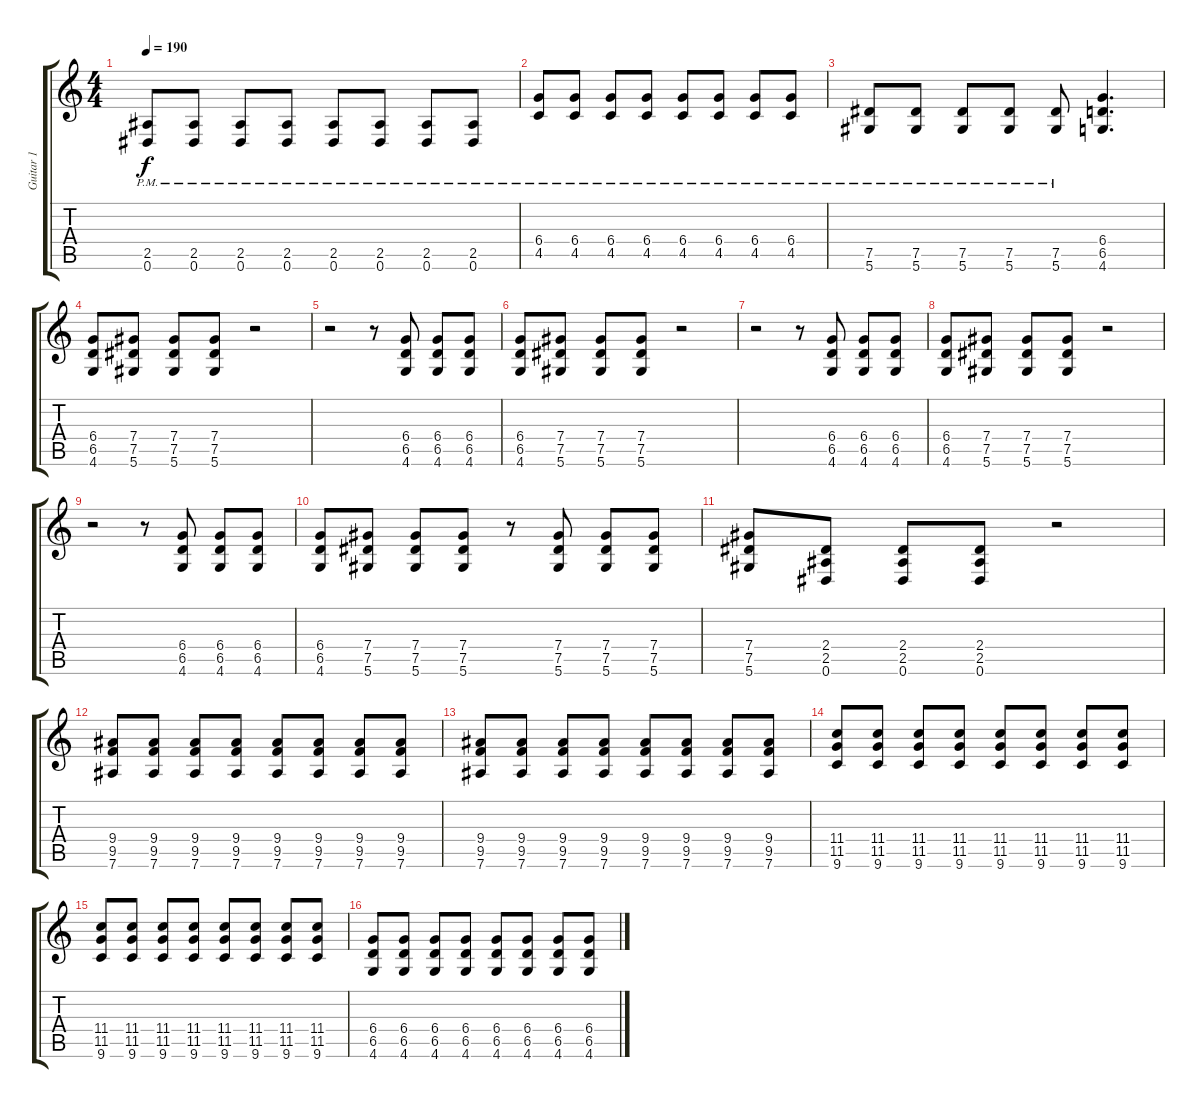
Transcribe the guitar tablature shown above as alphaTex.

\track ("Guitar 1" "Guitar 1") {instrument distortionguitar}
\staff {score tabs}
\tuning (Eb4 Bb3 Gb3 Db3 Ab2 Eb2) {hide}
\ts (4 4)
\tempo 190
\clef g2
\ks c
(2.5{pm} 0.6{pm}).8{dy f} (2.5{pm} 0.6{pm}).8 (2.5{pm} 0.6{pm}).8 (2.5{pm} 0.6{pm}).8 (2.5{pm} 0.6{pm}).8 (2.5{pm} 0.6{pm}).8 (2.5{pm} 0.6{pm}).8 (2.5{pm} 0.6{pm}).8 |
(6.4{pm} 4.5{pm}).8 (6.4{pm} 4.5{pm}).8 (6.4{pm} 4.5{pm}).8 (6.4{pm} 4.5{pm}).8 (6.4{pm} 4.5{pm}).8 (6.4{pm} 4.5{pm}).8 (6.4{pm} 4.5{pm}).8 (6.4{pm} 4.5{pm}).8 |
(7.5{pm} 5.6{pm}).8 (7.5{pm} 5.6{pm}).8 (7.5{pm} 5.6{pm}).8 (7.5{pm} 5.6{pm}).8 (7.5{pm} 5.6{pm}).8 (6.4 6.5 4.6).4{d} |
(6.4 6.5 4.6).8 (7.4 7.5 5.6).8 (7.4 7.5 5.6).8 (7.4 7.5 5.6).8 r.2 |
r.2 r.8 (6.4 6.5 4.6).8 (6.4 6.5 4.6).8 (6.4 6.5 4.6).8 |
(6.4 6.5 4.6).8 (7.4 7.5 5.6).8 (7.4 7.5 5.6).8 (7.4 7.5 5.6).8 r.2 |
r.2 r.8 (6.4 6.5 4.6).8 (6.4 6.5 4.6).8 (6.4 6.5 4.6).8 |
(6.4 6.5 4.6).8 (7.4 7.5 5.6).8 (7.4 7.5 5.6).8 (7.4 7.5 5.6).8 r.2 |
r.2 r.8 (6.4 6.5 4.6).8 (6.4 6.5 4.6).8 (6.4 6.5 4.6).8 |
(6.4 6.5 4.6).8 (7.4 7.5 5.6).8 (7.4 7.5 5.6).8 (7.4 7.5 5.6).8 r.8 (7.4 7.5 5.6).8 (7.4 7.5 5.6).8 (7.4 7.5 5.6).8 |
(7.4 7.5 5.6).8 (2.4 2.5 0.6).8 (2.4 2.5 0.6).8 (2.4 2.5 0.6).8 r.2 |
(9.4 9.5 7.6).8 (9.4 9.5 7.6).8 (9.4 9.5 7.6).8 (9.4 9.5 7.6).8 (9.4 9.5 7.6).8 (9.4 9.5 7.6).8 (9.4 9.5 7.6).8 (9.4 9.5 7.6).8 |
(9.4 9.5 7.6).8 (9.4 9.5 7.6).8 (9.4 9.5 7.6).8 (9.4 9.5 7.6).8 (9.4 9.5 7.6).8 (9.4 9.5 7.6).8 (9.4 9.5 7.6).8 (9.4 9.5 7.6).8 |
(11.4 11.5 9.6).8 (11.4 11.5 9.6).8 (11.4 11.5 9.6).8 (11.4 11.5 9.6).8 (11.4 11.5 9.6).8 (11.4 11.5 9.6).8 (11.4 11.5 9.6).8 (11.4 11.5 9.6).8 |
(11.4 11.5 9.6).8 (11.4 11.5 9.6).8 (11.4 11.5 9.6).8 (11.4 11.5 9.6).8 (11.4 11.5 9.6).8 (11.4 11.5 9.6).8 (11.4 11.5 9.6).8 (11.4 11.5 9.6).8 |
(6.4 6.5 4.6).8 (6.4 6.5 4.6).8 (6.4 6.5 4.6).8 (6.4 6.5 4.6).8 (6.4 6.5 4.6).8 (6.4 6.5 4.6).8 (6.4 6.5 4.6).8 (6.4 6.5 4.6).8
